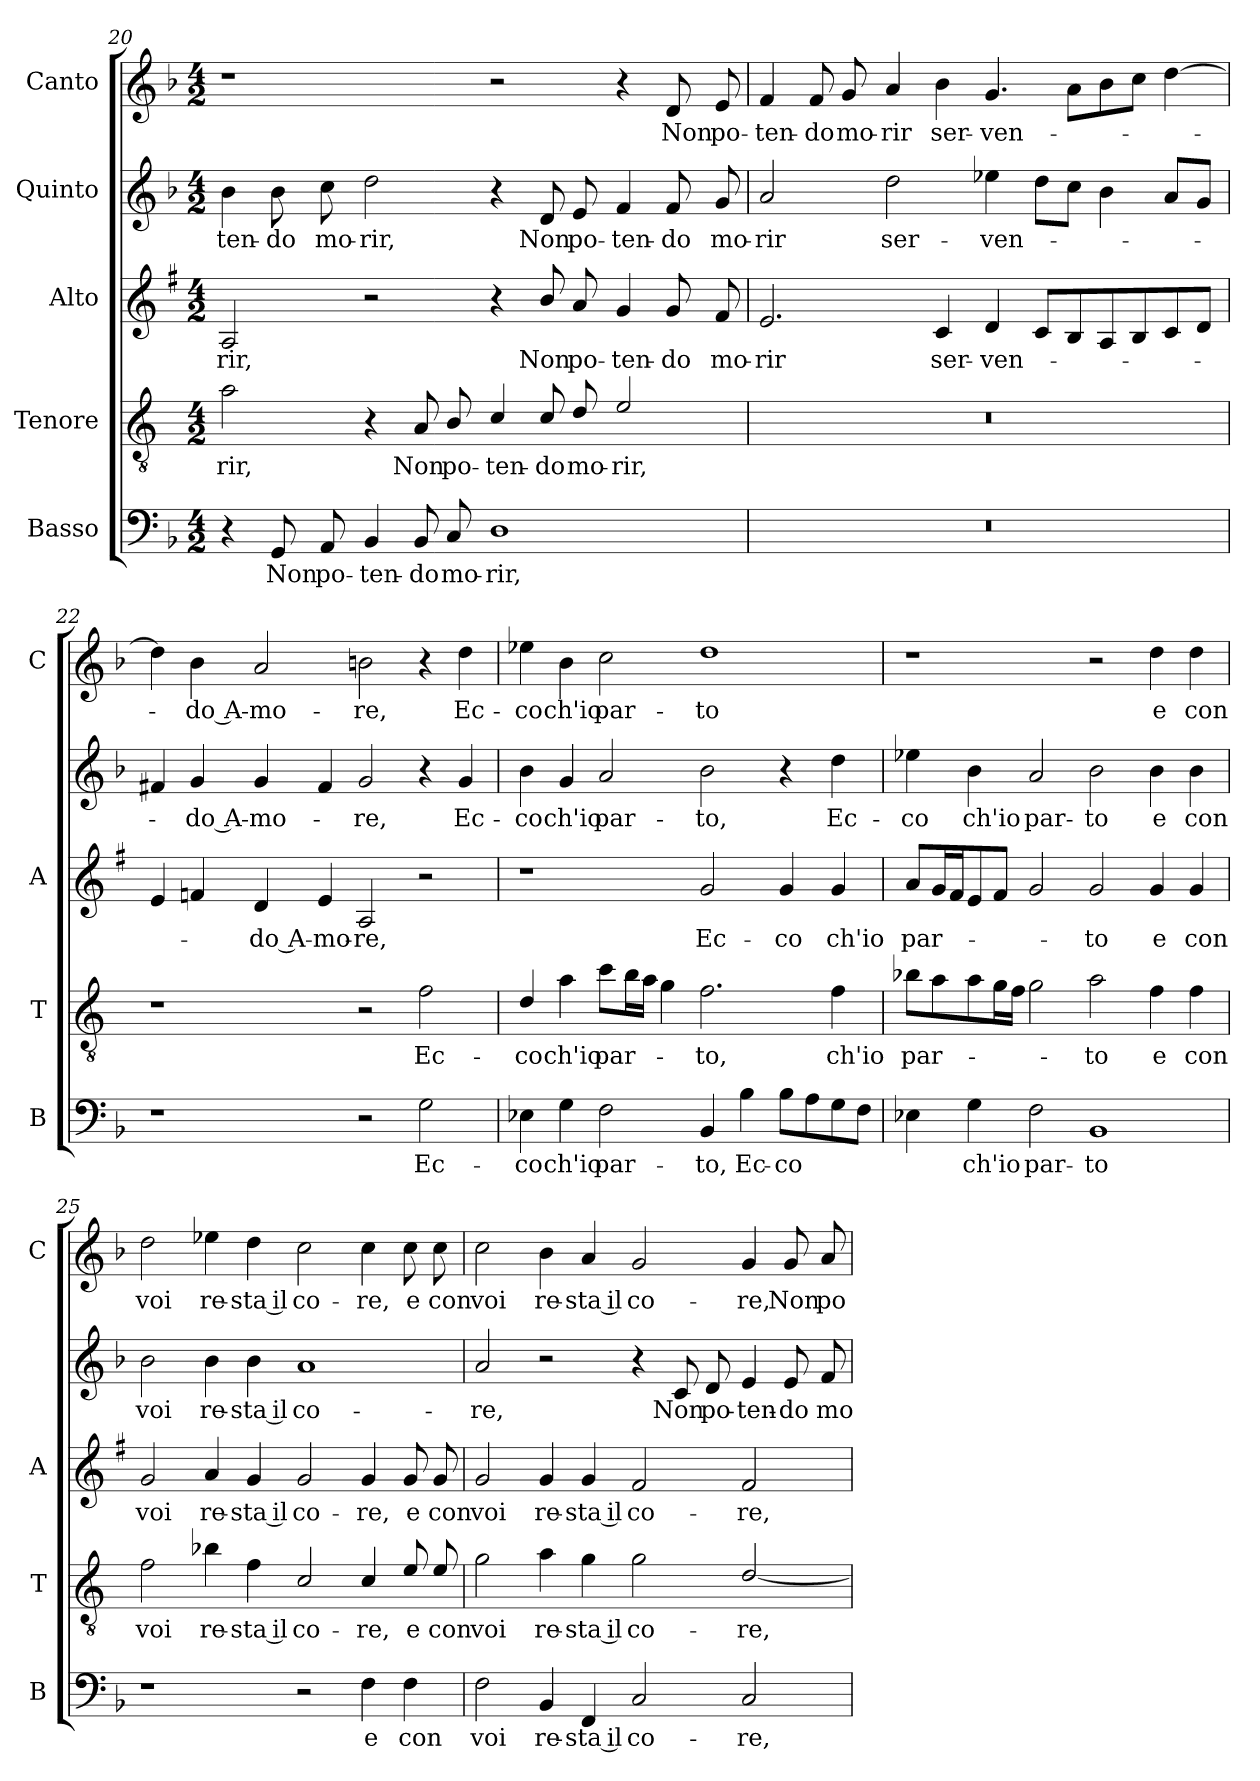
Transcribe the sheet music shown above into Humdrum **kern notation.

**kern	**text	**kern	**text	**kern	**text	**kern	**text	**kern	**text
*part5	*part5	*part4	*part4	*part3	*part3	*part2	*part2	*part1	*part1
*staff5	*staff5	*staff4	*staff4	*staff3	*staff3	*staff2	*staff2	*staff1	*staff1
*I"Basso	*	*I"Tenore	*	*I"Alto	*	*I"Quinto	*	*I"Canto	*
*I'B	*	*I'T	*	*I'A	*	*	*	*I'C	*
*clefF4	*	*clefGv2	*	*clefG2	*	*clefG2	*	*clefG2	*
*	*	*ITrd4c7	*	*ITrd1c2	*	*	*	*	*
*k[b-]	*	*k[b-]	*	*k[b-]	*	*k[b-]	*	*k[b-]	*
*F:	*	*F:	*	*F:	*	*F:	*	*F:	*
*M4/2	*	*M4/2	*	*M4/2	*	*M4/2	*	*M4/2	*
=20	=20	=20	=20	=20	=20	=20	=20	=20	=20
!	!	!	!LO:LY:b	!	!LO:LY:b	!	!LO:LY:b	!	!
4r	.	2d\	-rir,	2G/	-rir,	4b-\	-ten-	1r	.
!	!LO:LY:b	!	!	!	!	!	!LO:LY:b	!	!
8GG/	Non	.	.	.	.	8b-\	-do	.	.
!	!LO:LY:b	!	!	!	!	!	!LO:LY:b	!	!
8AA/	po-	.	.	.	.	8cc\	mo-	.	.
!	!LO:LY:b	!	!	!	!	!	!LO:LY:b	!	!
4BB-/	-ten-	4r	.	2r	.	2dd\	-rir,	.	.
!	!LO:LY:b	!	!LO:LY:b	!	!	!	!	!	!
8BB-/	-do	8D/	Non	.	.	.	.	.	.
!	!LO:LY:b	!	!LO:LY:b	!	!	!	!	!	!
8C/	mo-	8E/	po-	.	.	.	.	.	.
!	!LO:LY:b	!	!LO:LY:b	!	!	!	!	!	!
1D	-rir,	4F/	-ten-	4r	.	4r	.	2r	.
!	!	!	!LO:LY:b	!	!LO:LY:b	!	!LO:LY:b	!	!
.	.	8F/	-do	8a/	Non	8d/	Non	.	.
!	!	!	!LO:LY:b	!	!LO:LY:b	!	!LO:LY:b	!	!
.	.	8G/	mo-	8g/	po-	8e/	po-	.	.
!	!	!	!LO:LY:b	!	!LO:LY:b	!	!LO:LY:b	!	!
.	.	2A/	-rir,	4f/	-ten-	4f/	-ten-	4r	.
!	!	!	!	!	!LO:LY:b	!	!LO:LY:b	!	!LO:LY:b
.	.	.	.	8f/	-do	8f/	-do	8d/	Non
!	!	!	!	!	!LO:LY:b	!	!LO:LY:b	!	!LO:LY:b
.	.	.	.	8e/	mo-	8g/	mo-	8e/	po-
!!LO:LB:g=z
=21	=21	=21	=21	=21	=21	=21	=21	=21	=21
!	!	!	!	!	!LO:LY:b	!	!LO:LY:b	!	!LO:LY:b
0r	.	0r	.	2.d/	-rir	2a/	-rir	4f/	-ten-
!	!	!	!	!	!	!	!	!	!LO:LY:b
.	.	.	.	.	.	.	.	8f/	-do
!	!	!	!	!	!	!	!	!	!LO:LY:b
.	.	.	.	.	.	.	.	8g/	mo-
!	!	!	!	!	!	!	!LO:LY:b	!	!LO:LY:b
.	.	.	.	.	.	2dd\	ser-	4a/	-rir
!	!	!	!	!	!LO:LY:b	!	!	!	!LO:LY:b
.	.	.	.	4B-/	ser-	.	.	4b-\	ser-
!	!	!	!	!	!LO:LY:b	!	!LO:LY:b	!	!LO:LY:b
.	.	.	.	4c/	-ven-	4ee-X\	-ven-	4.g/	-ven-
.	.	.	.	8B-/L	.	8dd\L	.	.	.
.	.	.	.	8A/	.	8cc\J	.	8a\L	.
.	.	.	.	8G/	.	4b-\	.	8b-\	.
.	.	.	.	8A/	.	.	.	8cc\J	.
.	.	.	.	8B-/	.	8a/L	.	[4dd\	.
.	.	.	.	8c/J	.	8g/J	.	.	.
=22	=22	=22	=22	=22	=22	=22	=22	=22	=22
1r	.	1r	.	4d/	.	4f#X/	.	4dd\]	.
!	!	!	!	!	!	!	!LO:LY:b	!	!LO:LY:b
.	.	.	.	4e-X/	.	4g/	-do A-	4b-\	-do A-
!	!	!	!	!	!LO:LY:b	!	!LO:LY:b	!	!LO:LY:b
.	.	.	.	4c/	-do A-	4g/	-mo-	2a/	-mo-
!	!	!	!	!	!LO:LY:b	!	!	!	!
.	.	.	.	4d/	-mo-	4f#/	.	.	.
!	!	!	!	!	!LO:LY:b	!	!LO:LY:b	!	!LO:LY:b
2r	.	2r	.	2G/	-re,	2g/	-re,	2bn\	-re,
!	!LO:LY:b	!	!LO:LY:b	!	!	!	!	!	!
2G\	Ec-	2B-\	Ec-	2r	.	4r	.	4r	.
!	!	!	!	!	!	!	!LO:LY:b	!	!LO:LY:b
.	.	.	.	.	.	4g/	Ec-	4dd\	Ec-
=23	=23	=23	=23	=23	=23	=23	=23	=23	=23
!	!LO:LY:b	!	!LO:LY:b	!	!	!	!LO:LY:b	!	!LO:LY:b
4E-X\	-co	4G/	-co	1r	.	4b-\	-co	4ee-X\	-co
!	!LO:LY:b	!	!LO:LY:b	!	!	!	!LO:LY:b	!	!LO:LY:b
4G\	ch'io	4d\	ch'io	.	.	4g/	ch'io	4b-\	ch'io
!	!LO:LY:b	!	!LO:LY:b	!	!	!	!LO:LY:b	!	!LO:LY:b
2F\	par-	8f\L	par-	.	.	2a/	par-	2cc\	par-
.	.	16e\L	.	.	.	.	.	.	.
.	.	16d\JJ	.	.	.	.	.	.	.
.	.	4c\	.	.	.	.	.	.	.
!	!LO:LY:b	!	!LO:LY:b	!	!LO:LY:b	!	!LO:LY:b	!	!LO:LY:b
4BB-/	-to,	2.B-\	-to,	2f/	Ec-	2b-\	-to,	1dd	-to
!	!LO:LY:b	!	!	!	!	!	!	!	!
4B-\	Ec-	.	.	.	.	.	.	.	.
!	!LO:LY:b	!	!	!	!LO:LY:b	!	!	!	!
8B-\L	-co	.	.	4f/	-co	4r	.	.	.
8A\	.	.	.	.	.	.	.	.	.
!	!	!	!LO:LY:b	!	!LO:LY:b	!	!LO:LY:b	!	!
8G\	.	4B-\	ch'io	4f/	ch'io	4dd\	Ec-	.	.
8F\J	.	.	.	.	.	.	.	.	.
!!LO:PB:g=z
=24	=24	=24	=24	=24	=24	=24	=24	=24	=24
!	!	!	!LO:LY:b	!	!LO:LY:b	!	!LO:LY:b	!	!
4E-X\	.	8e-X\L	par-	8g/L	par-	4ee-X\	-co	1r	.
.	.	8d\	.	16f/L	.	.	.	.	.
.	.	.	.	16e/J	.	.	.	.	.
!	!LO:LY:b	!	!	!	!	!	!LO:LY:b	!	!
4G\	ch'io	8d\	.	8d/	.	4b-\	ch'io	.	.
.	.	16c\L	.	8e/J	.	.	.	.	.
.	.	16B-\JJ	.	.	.	.	.	.	.
!	!LO:LY:b	!	!	!	!	!	!LO:LY:b	!	!
2F\	par-	2c\	.	2f/	.	2a/	par-	.	.
!	!LO:LY:b	!	!LO:LY:b	!	!LO:LY:b	!	!LO:LY:b	!	!
1BB-	-to	2d\	-to	2f/	-to	2b-\	-to	2r	.
!	!	!	!LO:LY:b	!	!LO:LY:b	!	!LO:LY:b	!	!LO:LY:b
.	.	4B-\	e	4f/	e	4b-\	e	4dd\	e
!	!	!	!LO:LY:b	!	!LO:LY:b	!	!LO:LY:b	!	!LO:LY:b
.	.	4B-\	con	4f/	con	4b-\	con	4dd\	con
=25	=25	=25	=25	=25	=25	=25	=25	=25	=25
!	!	!	!LO:LY:b	!	!LO:LY:b	!	!LO:LY:b	!	!LO:LY:b
1r	.	2B-\	voi	2f/	voi	2b-\	voi	2dd\	voi
!	!	!	!LO:LY:b	!	!LO:LY:b	!	!LO:LY:b	!	!LO:LY:b
.	.	4e-X\	re-	4g/	re-	4b-\	re-	4ee-X\	re-
!	!	!	!LO:LY:b	!	!LO:LY:b	!	!LO:LY:b	!	!LO:LY:b
.	.	4B-\	-sta il	4f/	-sta il	4b-\	-sta il	4dd\	-sta il
!	!	!	!LO:LY:b	!	!LO:LY:b	!	!LO:LY:b	!	!LO:LY:b
2r	.	2F/	co-	2f/	co-	1a	co-	2cc\	co-
!	!LO:LY:b	!	!LO:LY:b	!	!LO:LY:b	!	!	!	!LO:LY:b
4F\	e	4F/	-re,	4f/	-re,	.	.	4cc\	-re,
!	!LO:LY:b	!	!LO:LY:b	!	!LO:LY:b	!	!	!	!LO:LY:b
4F\	con	8A/	e	8f/	e	.	.	8cc\	e
!	!	!	!LO:LY:b	!	!LO:LY:b	!	!	!	!LO:LY:b
.	.	8A/	con	8f/	con	.	.	8cc\	con
=26	=26	=26	=26	=26	=26	=26	=26	=26	=26
!	!LO:LY:b	!	!LO:LY:b	!	!LO:LY:b	!	!LO:LY:b	!	!LO:LY:b
2F\	voi	2c\	voi	2f/	voi	2a/	-re,	2cc\	voi
!	!LO:LY:b	!	!LO:LY:b	!	!LO:LY:b	!	!	!	!LO:LY:b
4BB-/	re-	4d\	re-	4f/	re-	2r	.	4b-\	re-
!	!LO:LY:b	!	!LO:LY:b	!	!LO:LY:b	!	!	!	!LO:LY:b
4FF/	-sta il	4c\	-sta il	4f/	-sta il	.	.	4a/	-sta il
!	!LO:LY:b	!	!LO:LY:b	!	!LO:LY:b	!	!	!	!LO:LY:b
2C/	co-	2c\	co-	2e/	co-	4r	.	2g/	co-
!	!	!	!	!	!	!	!LO:LY:b	!	!
.	.	.	.	.	.	8c/	Non	.	.
!	!	!	!	!	!	!	!LO:LY:b	!	!
.	.	.	.	.	.	8d/	po-	.	.
!	!LO:LY:b	!	!LO:LY:b	!	!LO:LY:b	!	!LO:LY:b	!	!LO:LY:b
2C/	-re,	[2G/	-re,	2e/	-re,	4e/	-ten-	4g/	-re,
!	!	!	!	!	!	!	!LO:LY:b	!	!LO:LY:b
.	.	.	.	.	.	8e/	-do	8g/	Non
!	!	!	!	!	!	!	!LO:LY:b	!	!LO:LY:b
.	.	.	.	.	.	8f/	mo-	8a/	po-
=	=	=	=	=	=	=	=	=	=
*-	*-	*-	*-	*-	*-	*-	*-	*-	*-
